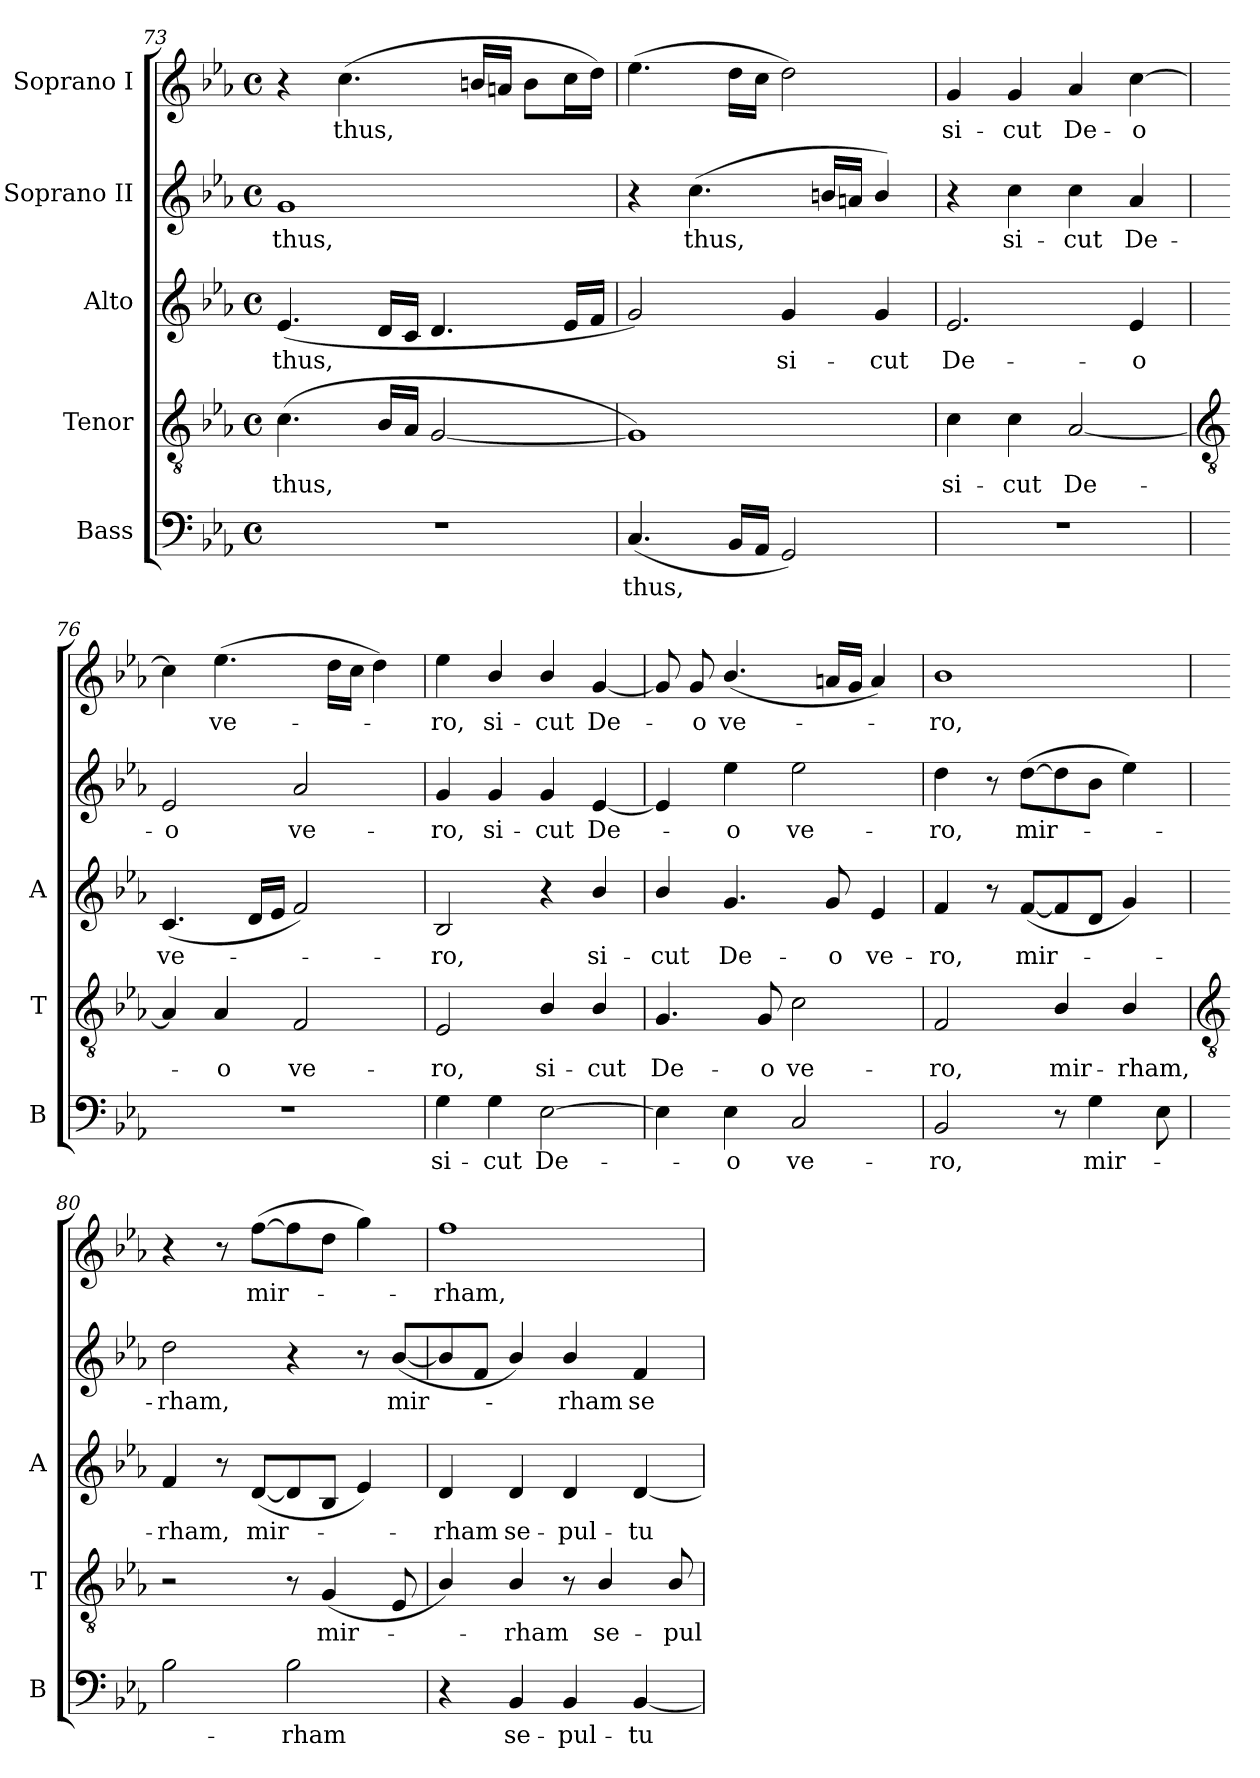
**kern	**text	**kern	**text	**kern	**text	**kern	**text	**kern	**text
*part5	*part5	*part4	*part4	*part3	*part3	*part2	*part2	*part1	*part1
*staff5	*staff5	*staff4	*staff4	*staff3	*staff3	*staff2	*staff2	*staff1	*staff1
*I"Bass	*	*I"Tenor	*	*I"Alto	*	*I"Soprano II	*	*I"Soprano I	*
*I'B	*	*I'T	*	*I'A	*	*	*	*	*
*clefF4	*	*clefGv2	*	*clefG2	*	*clefG2	*	*clefG2	*
*k[b-e-a-]	*	*k[b-e-a-]	*	*k[b-e-a-]	*	*k[b-e-a-]	*	*k[b-e-a-]	*
*E-:	*	*E-:	*	*E-:	*	*E-:	*	*E-:	*
*M4/4	*	*M4/4	*	*M4/4	*	*M4/4	*	*M4/4	*
*met(c)	*	*met(c)	*	*met(c)	*	*met(c)	*	*met(c)	*
=73	=73	=73	=73	=73	=73	=73	=73	=73	=73
!	!	!	!LO:LY:b	!	!LO:LY:b	!	!LO:LY:b	!	!
1r	.	(<4.c\	thus,	(<4.e-	thus,	1g	thus,	4r	.
!	!	!	!	!	!	!	!	!	!LO:LY:b
.	.	.	.	.	.	.	.	(>4.cc	thus,
.	.	16B-/LL	.	16dLL	.	.	.	.	.
.	.	16A-/JJ	.	16cJJ	.	.	.	.	.
.	.	[2G	.	4.d	.	.	.	.	.
.	.	.	.	.	.	.	.	16bnLL	.
.	.	.	.	.	.	.	.	16anJJ	.
.	.	.	.	.	.	.	.	8bL	.
.	.	.	.	16e-LL	.	.	.	16ccL	.
.	.	.	.	16fJJ	.	.	.	16ddJJ)	.
=74	=74	=74	=74	=74	=74	=74	=74	=74	=74
!	!LO:LY:b	!	!	!	!	!	!	!	!
(<4.C	thus,	1G])	.	2g)	.	4r	.	(>4.ee-	.
!	!	!	!	!	!	!	!LO:LY:b	!	!
.	.	.	.	.	.	(<4.cc	thus,	.	.
16BB-LL	.	.	.	.	.	.	.	16ddLL	.
16AA-JJ	.	.	.	.	.	.	.	16ccJJ	.
!	!	!	!	!	!LO:LY:b	!	!	!	!
2GG)	.	.	.	4g	si-	.	.	2dd)	.
.	.	.	.	.	.	16bnLL	.	.	.
.	.	.	.	.	.	16anJJ	.	.	.
!	!	!	!	!	!LO:LY:b	!	!	!	!
.	.	.	.	4g	-cut	4b/)	.	.	.
=75	=75	=75	=75	=75	=75	=75	=75	=75	=75
!	!	!	!LO:LY:b	!	!LO:LY:b	!	!	!	!LO:LY:b
1r	.	4c	si-	2.e-	De-	4r	.	4g	si-
!	!	!	!LO:LY:b	!	!	!	!LO:LY:b	!	!LO:LY:b
.	.	4c	-cut	.	.	4cc	si-	4g	-cut
!	!	!	!LO:LY:b	!	!	!	!LO:LY:b	!	!LO:LY:b
.	.	[2A-	De-	.	.	4cc	-cut	4a-	De-
!	!	!	!	!	!LO:LY:b	!	!LO:LY:b	!	!LO:LY:b
.	.	.	.	4e-	-o	4a-	De-	[4cc	-o
!!LO:LB:g=z
=76	=76	=76	=76	=76	=76	=76	=76	=76	=76
*	*	*clefGv2	*	*	*	*	*	*	*
!	!	!	!	!	!LO:LY:b	!	!LO:LY:b	!	!
1r	.	4A-]	.	(<4.c	ve-	2e-	-o	4cc]	.
!	!	!	!LO:LY:b	!	!	!	!	!	!LO:LY:b
.	.	4A-	o	.	.	.	.	(>4.ee-	ve-
.	.	.	.	16dLL	.	.	.	.	.
.	.	.	.	16e-JJ	.	.	.	.	.
!	!	!	!LO:LY:b	!	!	!	!LO:LY:b	!	!
.	.	2F	ve-	2f)	.	2a-	ve-	.	.
.	.	.	.	.	.	.	.	16ddLL	.
.	.	.	.	.	.	.	.	16ccJJ	.
.	.	.	.	.	.	.	.	4dd)	.
=77	=77	=77	=77	=77	=77	=77	=77	=77	=77
!	!LO:LY:b	!	!LO:LY:b	!	!LO:LY:b	!	!LO:LY:b	!	!LO:LY:b
4G	si-	2E-	-ro,	2B-	ro,	4g	-ro,	4ee-	ro,
!	!LO:LY:b	!	!	!	!	!	!LO:LY:b	!	!LO:LY:b
4G	-cut	.	.	.	.	4g	si-	4b-/	si-
!	!LO:LY:b	!	!LO:LY:b	!	!	!	!LO:LY:b	!	!LO:LY:b
[2E-	De-	4B-/	si-	4r	.	4g	-cut	4b-/	-cut
!	!	!	!LO:LY:b	!	!LO:LY:b	!	!LO:LY:b	!	!LO:LY:b
.	.	4B-/	-cut	4b-/	si-	[4e-	De-	[4g	De-
=78	=78	=78	=78	=78	=78	=78	=78	=78	=78
!	!	!	!LO:LY:b	!	!LO:LY:b	!	!	!	!
4E-]	.	4.G	De-	4b-/	-cut	4e-]	.	8g]	.
!	!	!	!	!	!	!	!	!	!LO:LY:b
.	.	.	.	.	.	.	.	8g	o
!	!LO:LY:b	!	!	!	!LO:LY:b	!	!LO:LY:b	!	!LO:LY:b
4E-	o	.	.	4.g	De-	4ee-	o	(<4.b-/	ve-
!	!	!	!LO:LY:b	!	!	!	!	!	!
.	.	8G	-o	.	.	.	.	.	.
!	!LO:LY:b	!	!LO:LY:b	!	!	!	!LO:LY:b	!	!
2C	ve-	2c	ve-	.	.	2ee-	ve-	.	.
!	!	!	!	!	!LO:LY:b	!	!	!	!
.	.	.	.	8g	-o	.	.	16anLL	.
.	.	.	.	.	.	.	.	16gJJ	.
!	!	!	!	!	!LO:LY:b	!	!	!	!
.	.	.	.	4e-	ve-	.	.	4a)	.
=79	=79	=79	=79	=79	=79	=79	=79	=79	=79
!	!LO:LY:b	!	!LO:LY:b	!	!LO:LY:b	!	!LO:LY:b	!	!LO:LY:b
2BB-	-ro,	2F	-ro,	4f	-ro,	4dd	-ro,	1b-	ro,
.	.	.	.	8r	.	8r	.	.	.
!	!	!	!	!	!LO:LY:b	!	!LO:LY:b	!	!
.	.	.	.	(<[8fL	mir-	(>[8ddL	mir-	.	.
!	!	!	!LO:LY:b	!	!	!	!	!	!
8r	.	4B-/	mir-	8f]	.	8dd]	.	.	.
!	!LO:LY:b	!	!	!	!	!	!	!	!
4G	mir-	.	.	8dJ	.	8b-J	.	.	.
!	!	!	!LO:LY:b	!	!	!	!	!	!
.	.	4B-/	-rham,	4g)	.	4ee-)	.	.	.
8E-	.	.	.	.	.	.	.	.	.
!!LO:LB:g=z
=80	=80	=80	=80	=80	=80	=80	=80	=80	=80
*	*	*clefGv2	*	*	*	*	*	*	*
!	!	!	!	!	!LO:LY:b	!	!LO:LY:b	!	!
2B-	.	2r	.	4f	rham,	2dd	rham,	4r	.
.	.	.	.	8r	.	.	.	8r	.
!	!	!	!	!	!LO:LY:b	!	!	!	!LO:LY:b
.	.	.	.	(<[8dL	mir-	.	.	(>[8ffL	mir-
!	!LO:LY:b	!	!	!	!	!	!	!	!
2B-	rham	8r	.	8d]	.	4r	.	8ff]	.
!	!	!	!LO:LY:b	!	!	!	!	!	!
.	.	(<4G	mir-	8B-J	.	.	.	8ddJ	.
.	.	.	.	4e-)	.	8r	.	4gg)	.
!	!	!	!	!	!	!	!LO:LY:b	!	!
.	.	8E-	.	.	.	(<[8b-L	mir-	.	.
=81	=81	=81	=81	=81	=81	=81	=81	=81	=81
!	!	!	!	!	!LO:LY:b	!	!	!	!LO:LY:b
4r	.	4B-/)	.	4d	rham	8b-]	.	1ff	rham,
.	.	.	.	.	.	8fJ	.	.	.
!	!LO:LY:b	!	!LO:LY:b	!	!LO:LY:b	!	!	!	!
4BB-	se-	4B-/	rham	4d	se-	4b-/)	.	.	.
!	!LO:LY:b	!	!	!	!LO:LY:b	!	!LO:LY:b	!	!
4BB-	-pul-	8r	.	4d	-pul-	4b-/	rham	.	.
!	!	!	!LO:LY:b	!	!	!	!	!	!
.	.	4B-/	se-	.	.	.	.	.	.
!	!LO:LY:b	!	!	!	!LO:LY:b	!	!LO:LY:b	!	!
[4BB-	-tu-	.	.	[4d	-tu-	4f	se-	.	.
!	!	!	!LO:LY:b	!	!	!	!	!	!
.	.	8B-/	-pul-	.	.	.	.	.	.
=	=	=	=	=	=	=	=	=	=
*-	*-	*-	*-	*-	*-	*-	*-	*-	*-
